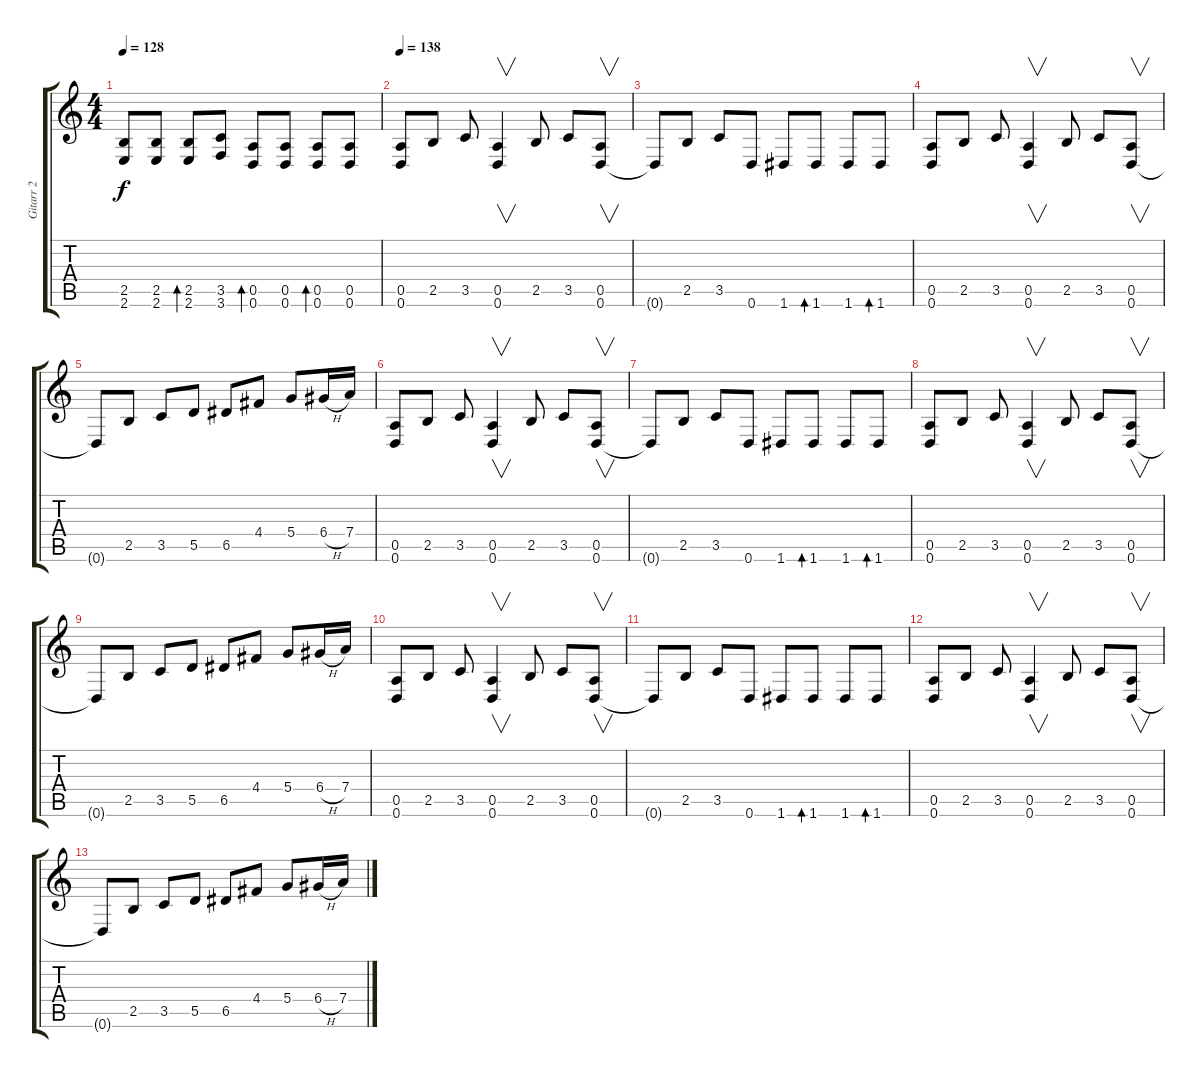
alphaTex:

\track ("Gitarr 2" "Gitarr 2") {instrument distortionguitar}
\staff {score tabs}
\tuning (E4 B3 G3 D3 A2 D2) {hide}
\ts (4 4)
\tempo 128
\clef g2
\ks c
(2.5{t} 2.6{t}).8{dy f} (2.5 2.6).8 (2.5 2.6).8{bd 240} (3.5 3.6).8 (0.5 0.6).8{bd 240} (0.5 0.6).8 (0.5 0.6).8{bd 240} (0.5 0.6).8 |
\tempo 138
(0.5 0.6).8 2.5.8 3.5.8 (0.5 0.6).4{v} 2.5.8 3.5.8 (0.5 0.6).8{v} |
0.6{t}.8 2.5.8 3.5.8 0.6.8 1.6.8 1.6.8{bd 240} 1.6.8 1.6.8{bd 240} |
(0.5 0.6).8 2.5.8 3.5.8 (0.5 0.6).4{v} 2.5.8 3.5.8 (0.5 0.6).8{v} |
0.6{t}.8 2.5.8 3.5.8 5.5.8 6.5.8 4.4.8 5.4.8 6.4{h}.16 7.4.16 |
(0.5 0.6).8 2.5.8 3.5.8 (0.5 0.6).4{v} 2.5.8 3.5.8 (0.5 0.6).8{v} |
0.6{t}.8 2.5.8 3.5.8 0.6.8 1.6.8 1.6.8{bd 240} 1.6.8 1.6.8{bd 240} |
(0.5 0.6).8 2.5.8 3.5.8 (0.5 0.6).4{v} 2.5.8 3.5.8 (0.5 0.6).8{v} |
0.6{t}.8 2.5.8 3.5.8 5.5.8 6.5.8 4.4.8 5.4.8 6.4{h}.16 7.4.16 |
(0.5 0.6).8 2.5.8 3.5.8 (0.5 0.6).4{v} 2.5.8 3.5.8 (0.5 0.6).8{v} |
0.6{t}.8 2.5.8 3.5.8 0.6.8 1.6.8 1.6.8{bd 240} 1.6.8 1.6.8{bd 240} |
(0.5 0.6).8 2.5.8 3.5.8 (0.5 0.6).4{v} 2.5.8 3.5.8 (0.5 0.6).8{v} |
0.6{t}.8 2.5.8 3.5.8 5.5.8 6.5.8 4.4.8 5.4.8 6.4{h}.16 7.4.16
